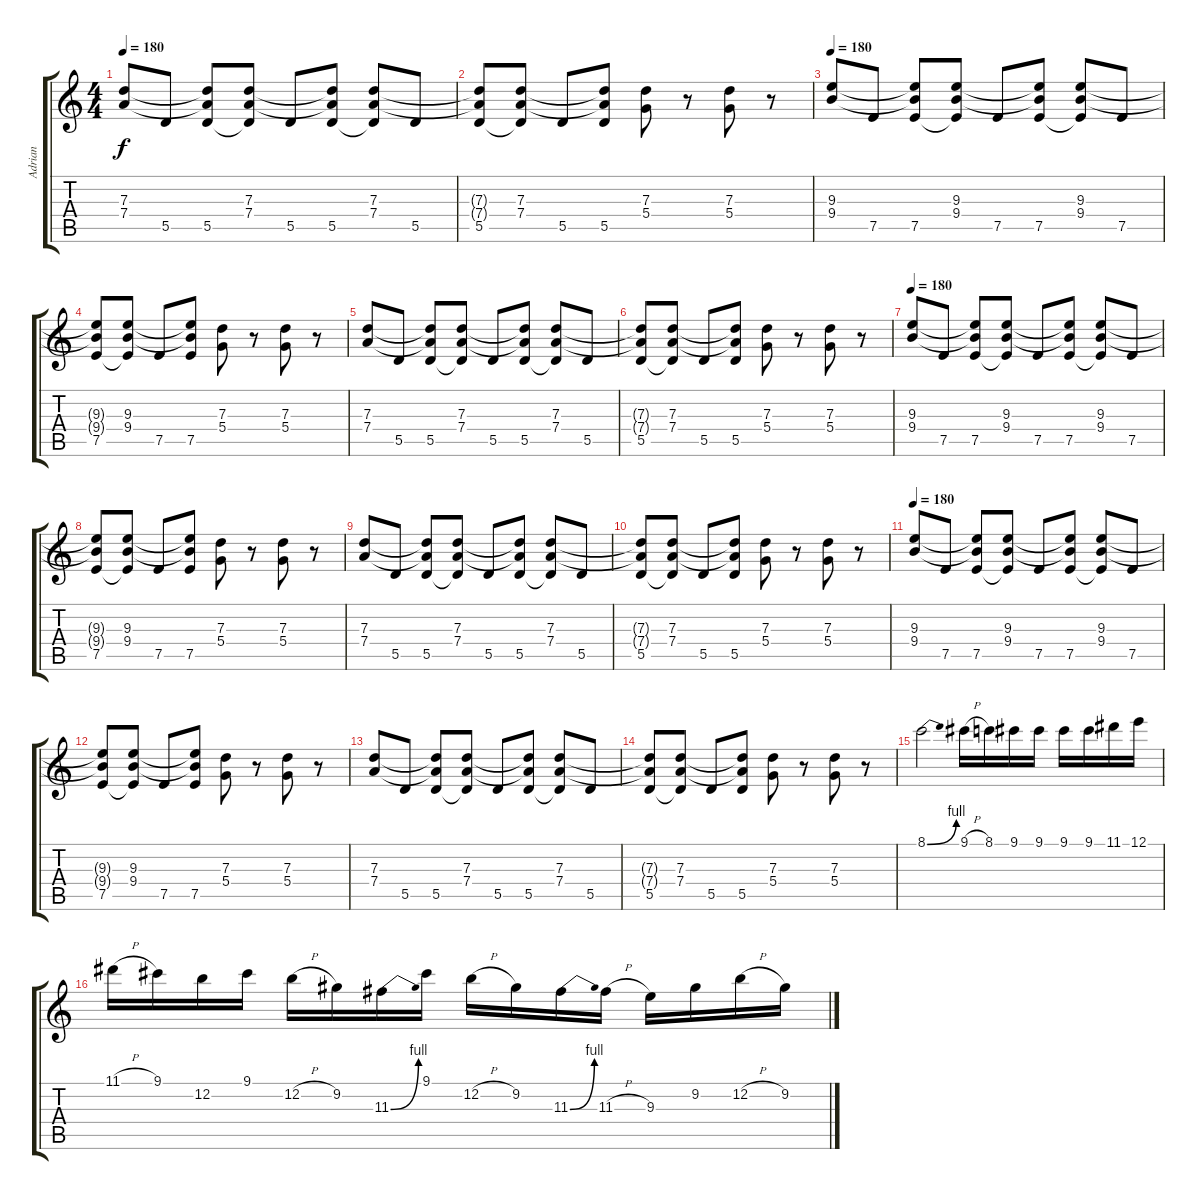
\track ("Adrian" "Adrian") {instrument distortionguitar}
\staff {score tabs}
\tuning (E4 B3 G3 D3 A2 E2) {hide}
\ts (4 4)
\tempo 180
\clef g2
\ks c
(7.3 7.4).8{dy f} 5.5.8 (7.3{t} 7.4{t} 5.5).8 (7.3 7.4 5.5{t}).8 5.5.8 (7.3{t} 7.4{t} 5.5).8 (7.3 7.4 5.5{t}).8 5.5.8 |
(7.3{t} 7.4{t} 5.5).8 (7.3 7.4 5.5{t}).8 5.5.8 (7.3{t} 7.4{t} 5.5).8 (7.3 5.4).8 r.8 (7.3 5.4).8 r.8 |
\tempo 180
(9.3 9.4).8{volume 16} 7.5.8 (9.3{t} 9.4{t} 7.5).8 (9.3 9.4 7.5{t}).8 7.5.8 (9.3{t} 9.4{t} 7.5).8 (9.3 9.4 7.5{t}).8 7.5.8 |
(9.3{t} 9.4{t} 7.5).8 (9.3 9.4 7.5{t}).8 7.5.8 (9.3{t} 9.4{t} 7.5).8 (7.3 5.4).8 r.8 (7.3 5.4).8 r.8 |
(7.3 7.4).8 5.5.8 (7.3{t} 7.4{t} 5.5).8 (7.3 7.4 5.5{t}).8 5.5.8 (7.3{t} 7.4{t} 5.5).8 (7.3 7.4 5.5{t}).8 5.5.8 |
(7.3{t} 7.4{t} 5.5).8 (7.3 7.4 5.5{t}).8 5.5.8 (7.3{t} 7.4{t} 5.5).8 (7.3 5.4).8 r.8 (7.3 5.4).8 r.8 |
\tempo 180
(9.3 9.4).8{volume 16} 7.5.8 (9.3{t} 9.4{t} 7.5).8 (9.3 9.4 7.5{t}).8 7.5.8 (9.3{t} 9.4{t} 7.5).8 (9.3 9.4 7.5{t}).8 7.5.8 |
(9.3{t} 9.4{t} 7.5).8 (9.3 9.4 7.5{t}).8 7.5.8 (9.3{t} 9.4{t} 7.5).8 (7.3 5.4).8 r.8 (7.3 5.4).8 r.8 |
(7.3 7.4).8 5.5.8 (7.3{t} 7.4{t} 5.5).8 (7.3 7.4 5.5{t}).8 5.5.8 (7.3{t} 7.4{t} 5.5).8 (7.3 7.4 5.5{t}).8 5.5.8 |
(7.3{t} 7.4{t} 5.5).8 (7.3 7.4 5.5{t}).8 5.5.8 (7.3{t} 7.4{t} 5.5).8 (7.3 5.4).8 r.8 (7.3 5.4).8 r.8 |
\tempo 180
(9.3 9.4).8{volume 16} 7.5.8 (9.3{t} 9.4{t} 7.5).8 (9.3 9.4 7.5{t}).8 7.5.8 (9.3{t} 9.4{t} 7.5).8 (9.3 9.4 7.5{t}).8 7.5.8 |
(9.3{t} 9.4{t} 7.5).8 (9.3 9.4 7.5{t}).8 7.5.8 (9.3{t} 9.4{t} 7.5).8 (7.3 5.4).8 r.8 (7.3 5.4).8 r.8 |
(7.3 7.4).8 5.5.8 (7.3{t} 7.4{t} 5.5).8 (7.3 7.4 5.5{t}).8 5.5.8 (7.3{t} 7.4{t} 5.5).8 (7.3 7.4 5.5{t}).8 5.5.8 |
(7.3{t} 7.4{t} 5.5).8 (7.3 7.4 5.5{t}).8 5.5.8 (7.3{t} 7.4{t} 5.5).8 (7.3 5.4).8 r.8 (7.3 5.4).8 r.8 |
8.1{be (bend 0 0 60 4)}.2{volume 13} 9.1{h}.16 8.1.16 9.1.16 9.1.16 9.1.16 9.1.16 11.1.16 12.1.16 |
11.1{h}.16 9.1.16 12.2.16 9.1.16 12.2{h}.16 9.2.16 11.3{be (bend 0 0 60 4)}.16 9.1.16 12.2{h}.16 9.2.16 11.3{be (bend 0 0 60 4)}.16 11.3{h}.16 9.3.16 9.2.16 12.2{h}.16 9.2.16
